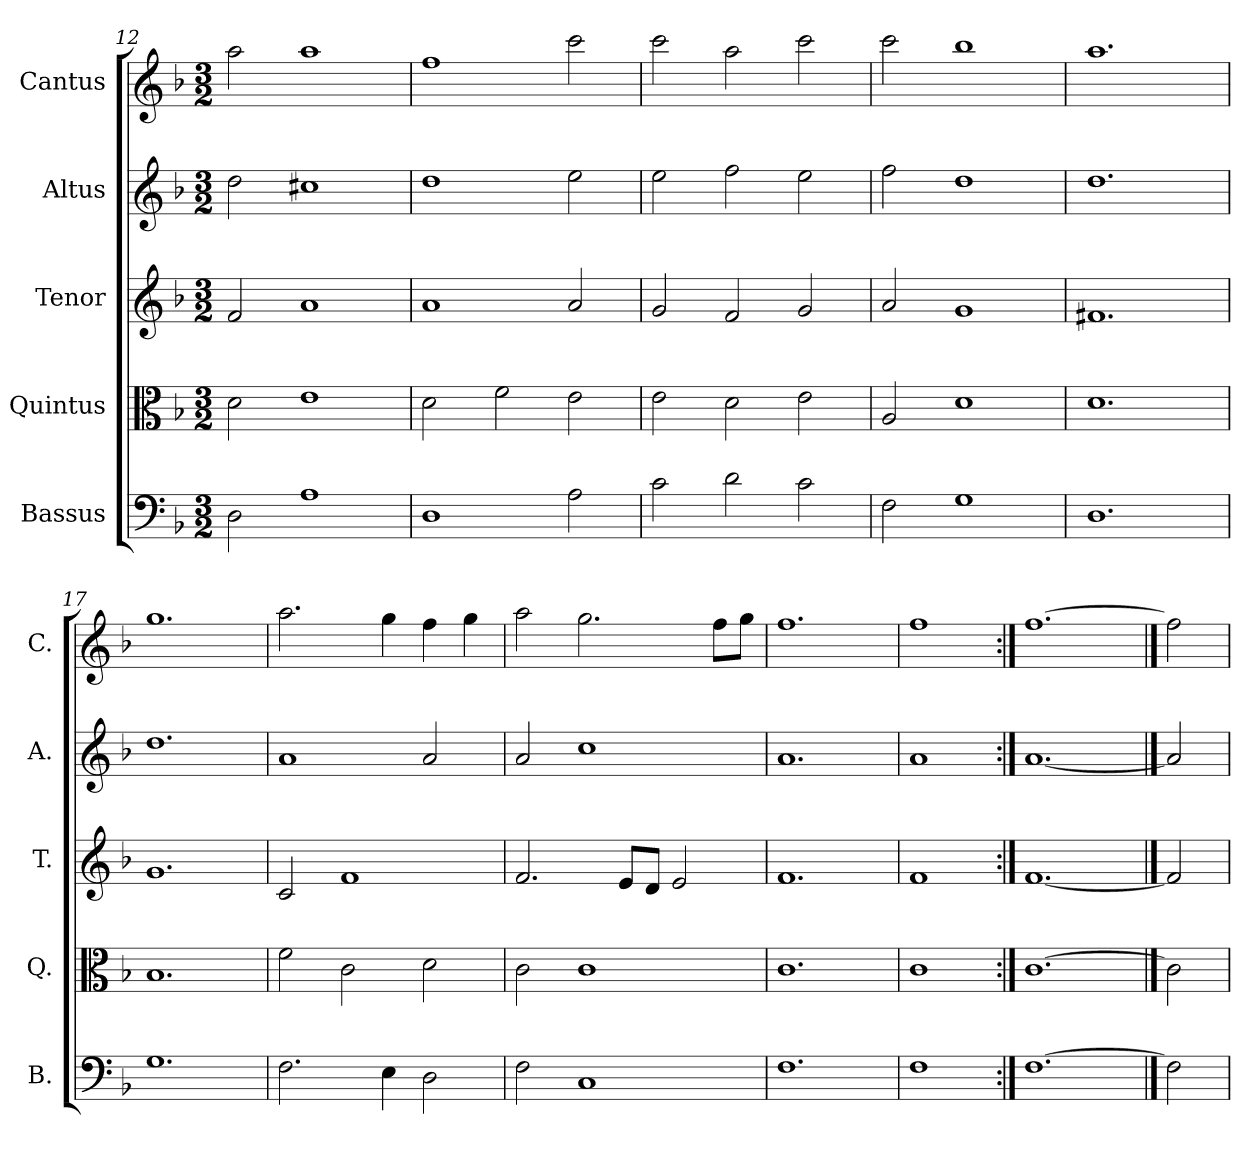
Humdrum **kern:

**kern	**kern	**kern	**kern	**kern
*part5	*part4	*part3	*part2	*part1
*staff5	*staff4	*staff3	*staff2	*staff1
*I"Bassus	*I"Quintus	*I"Tenor	*I"Altus	*I"Cantus
*I'B.	*I'Q.	*I'T.	*I'A.	*I'C.
*clefF4	*clefC3	*clefG2	*clefG2	*clefG2
*k[b-]	*k[b-]	*k[b-]	*k[b-]	*k[b-]
*F:	*F:	*F:	*F:	*F:
*M3/2	*M3/2	*M3/2	*M3/2	*M3/2
=12	=12	=12	=12	=12
2D\	2d\	2f/	2dd\	2aa\
1A\	1e\	1a/	1cc#X\	1aa\
=13	=13	=13	=13	=13
1D\	2d\	1a/	1dd\	1ff\
.	2f\	.	.	.
2A\	2e\	2a/	2ee\	2ccc\
=14	=14	=14	=14	=14
2c\	2e\	2g/	2ee\	2ccc\
2d\	2d\	2f/	2ff\	2aa\
2c\	2e\	2g/	2ee\	2ccc\
=15	=15	=15	=15	=15
2F\	2A/	2a/	2ff\	2ccc\
1G\	1d\	1g/	1dd\	1bb-\
!!LO:PB:g=z
=16	=16	=16	=16	=16
1.D\	1.d\	1.f#X/	1.dd\	1.aa\
=17	=17	=17	=17	=17
1.G\	1.B-/	1.g/	1.dd\	1.gg\
=18	=18	=18	=18	=18
2.F\	2f\	2c/	1a/	2.aa\
.	2c\	1f/	.	.
4E\	.	.	.	4gg\
2D\	2d\	.	2a/	4ff\
.	.	.	.	4gg\
=19	=19	=19	=19	=19
2F\	2c\	2.f/	2a/	2aa\
1C/	1c\	.	1cc\	2.gg\
.	.	8e/L	.	.
.	.	8d/J	.	.
.	.	2e/	.	.
.	.	.	.	8ff\L
.	.	.	.	8gg\J
=20	=20	=20	=20	=20
1.F\	1.c\	1.f/	1.a/	1.ff\
=21	=21	=21	=21	=21
1F\	1c\	1f/	1a/	1ff\
=22:|!	=22:|!	=22:|!	=22:|!	=22:|!
[1.F\	[1.c\	[1.f/	[1.a/	[1.ff\
==23	==23	==23	==23	==23
2F\]	2c\]	2f/]	2a/]	2ff\]
=	=	=	=	=
*-	*-	*-	*-	*-
